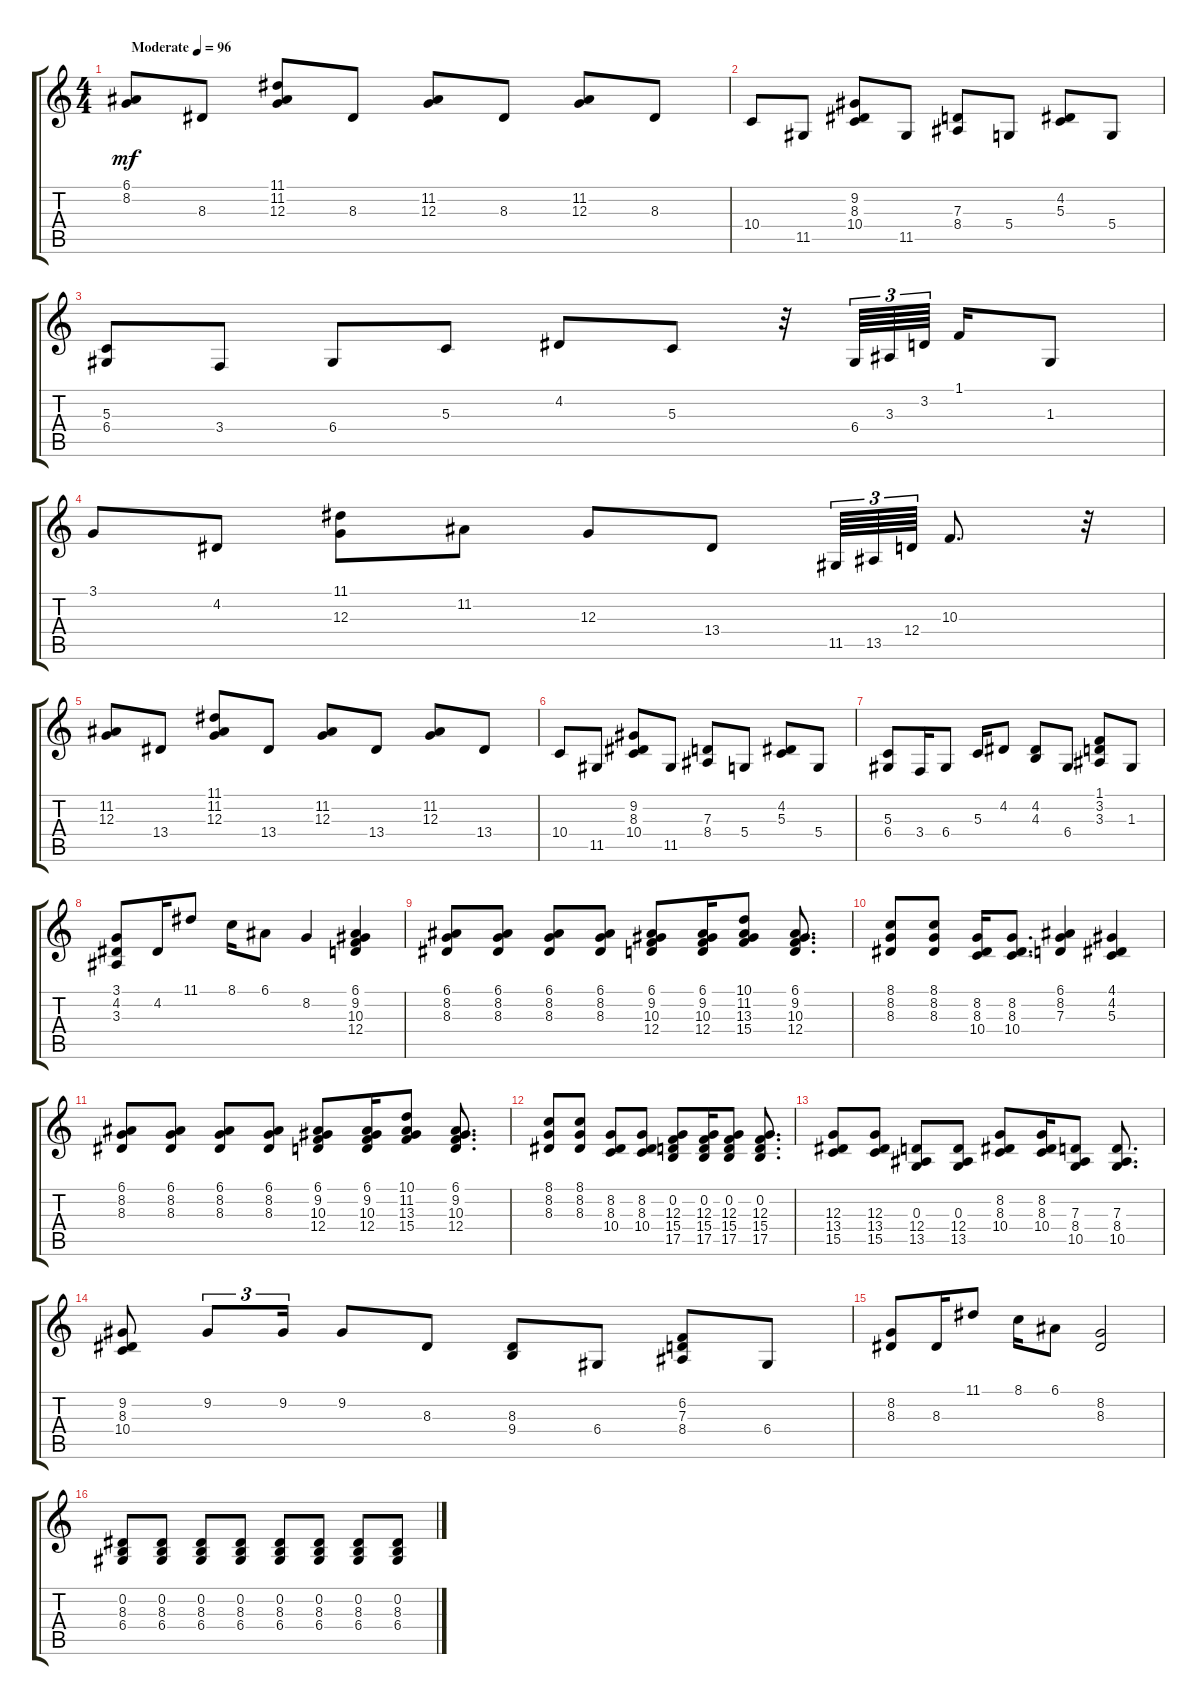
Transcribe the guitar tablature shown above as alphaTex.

\track "" {instrument brightacousticpiano}
\staff {score tabs}
\tuning (E4 B3 G3 D3 A2 E2) {hide}
\ts (4 4)
\tempo (96 "Moderate")
\clef g2
\ks c
(6.1 8.2).8{dy mf instrument brightacousticpiano} 8.3.8 (11.1 11.2 12.3).8 8.3.8 (11.2 12.3).8 8.3.8 (11.2 12.3).8 8.3.8 |
10.4.8 11.5.8 (9.2 8.3 10.4).8 11.5.8 (7.3 8.4).8 5.4.8 (4.2 5.3).8 5.4.8 |
(5.3 6.4).8 3.4.8 6.4.8 5.3.8 4.2.8 5.3.8 r.32 6.4.64{tu (3 2)} 3.3.64{tu (3 2)} 3.2.64{tu (3 2) beam splitsecondary} 1.1.16 1.3.8 |
3.1.8 4.2.8 (11.1 12.3).8 11.2.8 12.3.8 13.4.8 11.5.64{tu (3 2)} 13.5.64{tu (3 2)} 12.4.64{tu (3 2)} 10.3.8{d} r.32 |
(11.2 12.3).8 13.4.8 (11.1 11.2 12.3).8 13.4.8 (11.2 12.3).8 13.4.8 (11.2 12.3).8 13.4.8 |
10.4.8 11.5.8 (9.2 8.3 10.4).8 11.5.8 (7.3 8.4).8 5.4.8 (4.2 5.3).8 5.4.8 |
(5.3 6.4).8 3.4.16 6.4.8 5.3.16 4.2.8 (4.2 4.3).8 6.4.8 (1.1 3.2 3.3).8 1.3.8 |
(3.1 4.2 3.3).8 4.2.16 11.1.8 8.1.16 6.1.8 8.2.4 (6.1 9.2 10.3 12.4).4 |
(6.1 8.2 8.3).8 (6.1 8.2 8.3).8 (6.1 8.2 8.3).8 (6.1 8.2 8.3).8 (6.1 9.2 10.3 12.4).8 (6.1 9.2 10.3 12.4).16 (10.1 11.2 13.3 15.4).8 (6.1 9.2 10.3 12.4).8{d} |
(8.1 8.2 8.3).8 (8.1 8.2 8.3).8 (8.2 8.3 10.4).16 (8.2 8.3 10.4).8{d} (6.1 8.2 7.3).4 (4.1 4.2 5.3).4 |
(6.1 8.2 8.3).8 (6.1 8.2 8.3).8 (6.1 8.2 8.3).8 (6.1 8.2 8.3).8 (6.1 9.2 10.3 12.4).8 (6.1 9.2 10.3 12.4).16 (10.1 11.2 13.3 15.4).8 (6.1 9.2 10.3 12.4).8{d} |
(8.1 8.2 8.3).8 (8.1 8.2 8.3).8 (8.2 8.3 10.4).8 (8.2 8.3 10.4).8 (0.2 12.3 15.4 17.5).8 (0.2 12.3 15.4 17.5).16 (0.2 12.3 15.4 17.5).8 (0.2 12.3 15.4 17.5).8{d} |
(12.3 13.4 15.5).8 (12.3 13.4 15.5).8 (0.3 12.4 13.5).8 (0.3 12.4 13.5).8 (8.2 8.3 10.4).8 (8.2 8.3 10.4).16 (7.3 8.4 10.5).8 (7.3 8.4 10.5).8{d} |
(9.2 8.3 10.4).8 9.2.8{tu (3 2)} 9.2.16{tu (3 2)} 9.2.8 8.3.8 (8.3 9.4).8 6.4.8 (6.2 7.3 8.4).8 6.4.8 |
(8.2 8.3).8 8.3.16 11.1.8 8.1.16 6.1.8 (8.2 8.3).2 |
(0.2 8.3 6.4).8 (0.2 8.3 6.4).8 (0.2 8.3 6.4).8 (0.2 8.3 6.4).8 (0.2 8.3 6.4).8 (0.2 8.3 6.4).8 (0.2 8.3 6.4).8 (0.2 8.3 6.4).8
